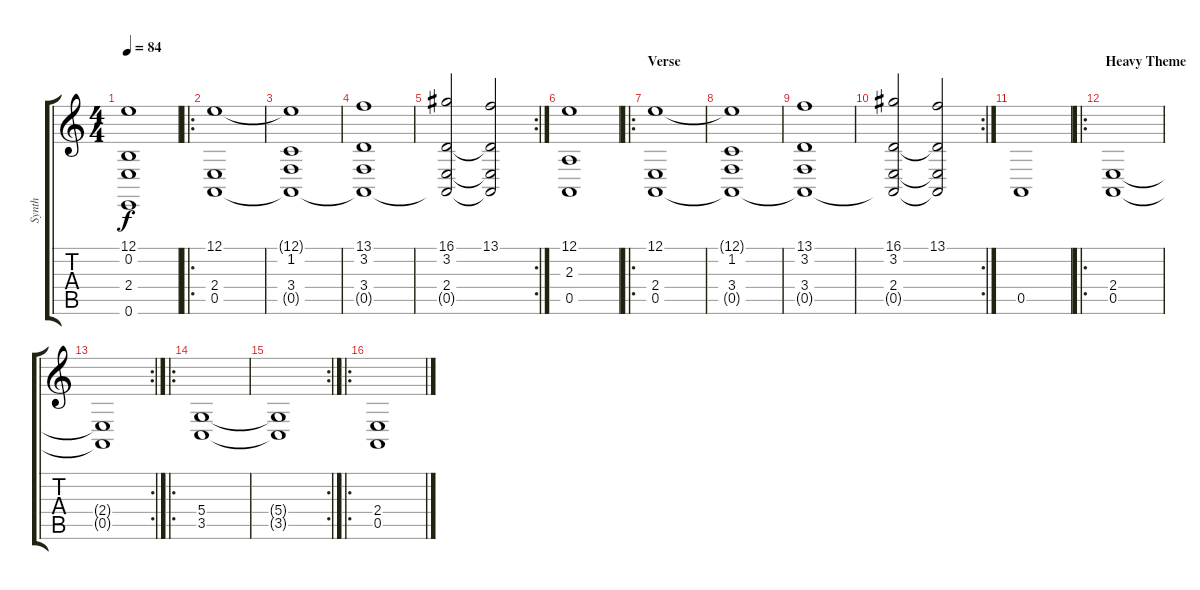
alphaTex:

\track ("Synth" "Synth") {instrument stringensemble2}
\staff {score tabs}
\tuning (E4 B3 G3 D3 A2 E2) {hide}
\ts (4 4)
\tempo 84
\clef g2
\ks c
(12.1 0.2 2.4 0.6).1{dy f} |
\ro
(12.1 2.4 0.5).1 |
(12.1{t} 1.2 3.4 0.5{t}).1 |
(13.1 3.2 3.4 0.5{t}).1 |
\rc 2
(16.1 3.2 2.4 0.5{t}).2 (13.1 3.2{t} 2.4{t} 0.5{t}).2 |
(12.1 2.3 0.5).1 |
\ro
\section ("" "Verse")
(12.1 2.4 0.5).1 |
(12.1{t} 1.2 3.4 0.5{t}).1 |
(13.1 3.2 3.4 0.5{t}).1 |
\rc 2
(16.1 3.2 2.4 0.5{t}).2 (13.1 3.2{t} 2.4{t} 0.5{t}).2 |
0.5.1 |
\ro
\section ("" "Heavy Theme")
(2.4 0.5).1 |
\rc 2
(2.4{t} 0.5{t}).1 |
\ro
(5.4 3.5).1 |
\rc 2
(5.4{t} 3.5{t}).1 |
\ro
(2.4 0.5).1
